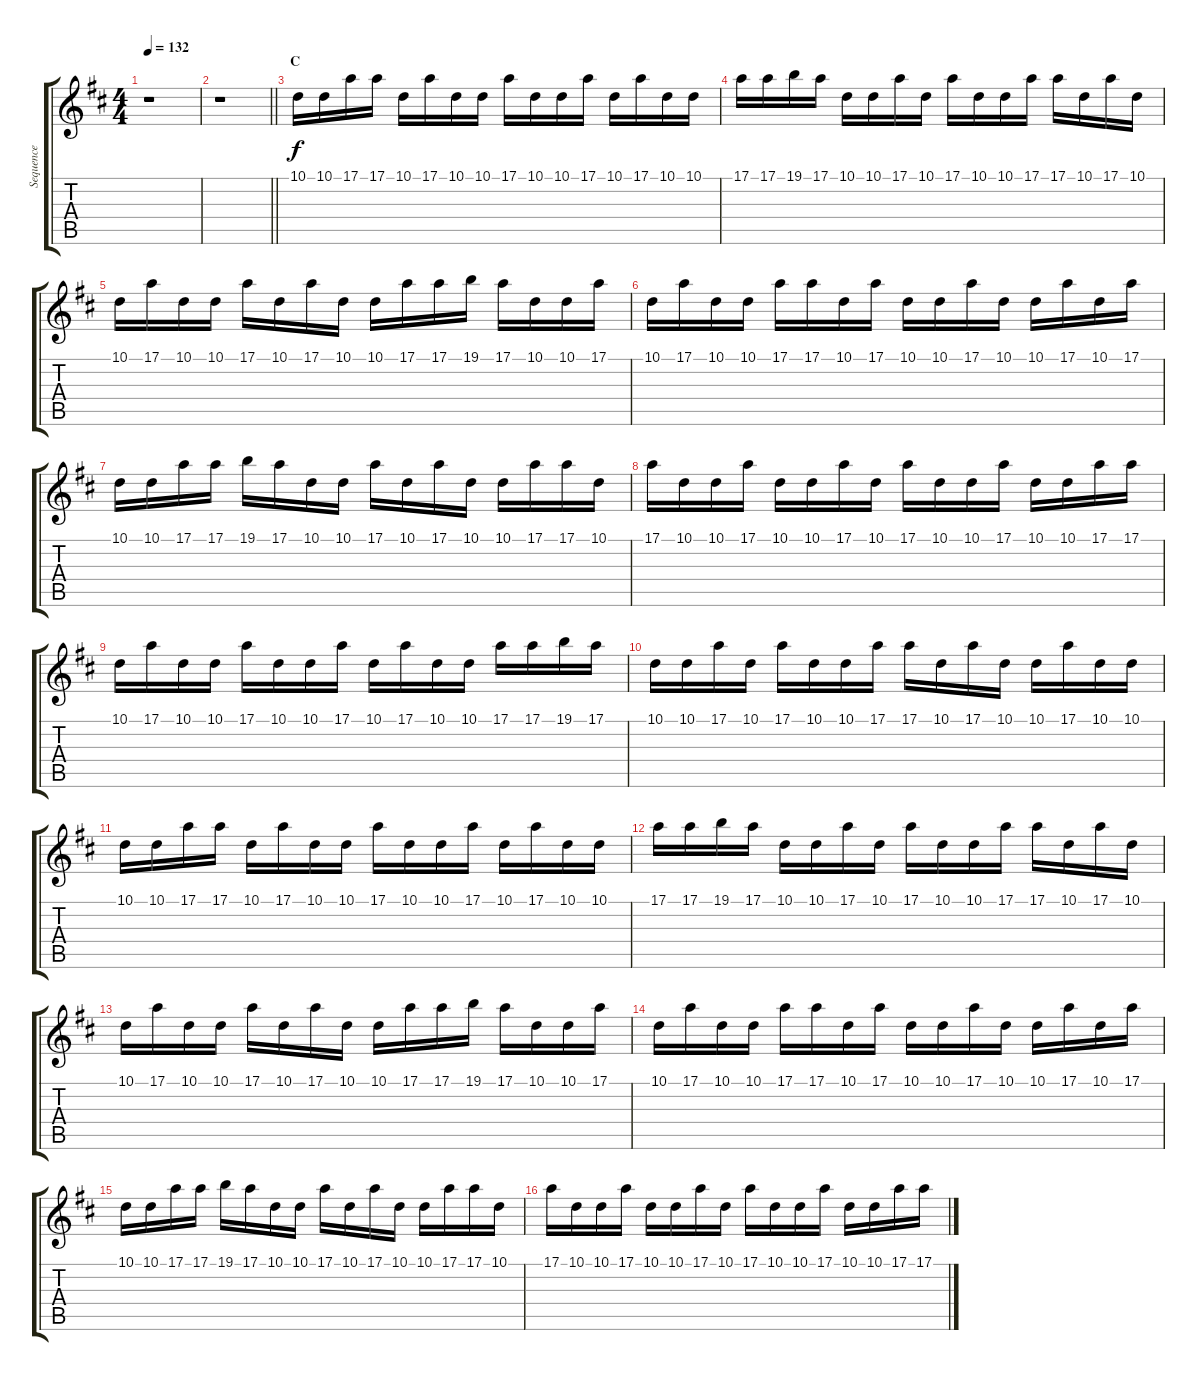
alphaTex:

\track ("Sequence" "Sequence") {instrument pad1newage}
\staff {score tabs}
\tuning (E4 B3 G3 D3 A2 E2) {hide}
\ts (4 4)
\tempo 132
\clef g2
\ks d
r.1{dy f} |
\barLineRight lightlight
r.1 |
\section ("" "C")
10.1.16 10.1.16 17.1.16 17.1.16 10.1.16 17.1.16 10.1.16 10.1.16 17.1.16 10.1.16 10.1.16 17.1.16 10.1.16 17.1.16 10.1.16 10.1.16 |
17.1.16 17.1.16 19.1.16 17.1.16 10.1.16 10.1.16 17.1.16 10.1.16 17.1.16 10.1.16 10.1.16 17.1.16 17.1.16 10.1.16 17.1.16 10.1.16 |
10.1.16 17.1.16 10.1.16 10.1.16 17.1.16 10.1.16 17.1.16 10.1.16 10.1.16 17.1.16 17.1.16 19.1.16 17.1.16 10.1.16 10.1.16 17.1.16 |
10.1.16 17.1.16 10.1.16 10.1.16 17.1.16 17.1.16 10.1.16 17.1.16 10.1.16 10.1.16 17.1.16 10.1.16 10.1.16 17.1.16 10.1.16 17.1.16 |
10.1.16 10.1.16 17.1.16 17.1.16 19.1.16 17.1.16 10.1.16 10.1.16 17.1.16 10.1.16 17.1.16 10.1.16 10.1.16 17.1.16 17.1.16 10.1.16 |
17.1.16 10.1.16 10.1.16 17.1.16 10.1.16 10.1.16 17.1.16 10.1.16 17.1.16 10.1.16 10.1.16 17.1.16 10.1.16 10.1.16 17.1.16 17.1.16 |
10.1.16 17.1.16 10.1.16 10.1.16 17.1.16 10.1.16 10.1.16 17.1.16 10.1.16 17.1.16 10.1.16 10.1.16 17.1.16 17.1.16 19.1.16 17.1.16 |
10.1.16 10.1.16 17.1.16 10.1.16 17.1.16 10.1.16 10.1.16 17.1.16 17.1.16 10.1.16 17.1.16 10.1.16 10.1.16 17.1.16 10.1.16 10.1.16 |
10.1.16 10.1.16 17.1.16 17.1.16 10.1.16 17.1.16 10.1.16 10.1.16 17.1.16 10.1.16 10.1.16 17.1.16 10.1.16 17.1.16 10.1.16 10.1.16 |
17.1.16 17.1.16 19.1.16 17.1.16 10.1.16 10.1.16 17.1.16 10.1.16 17.1.16 10.1.16 10.1.16 17.1.16 17.1.16 10.1.16 17.1.16 10.1.16 |
10.1.16 17.1.16 10.1.16 10.1.16 17.1.16 10.1.16 17.1.16 10.1.16 10.1.16 17.1.16 17.1.16 19.1.16 17.1.16 10.1.16 10.1.16 17.1.16 |
10.1.16 17.1.16 10.1.16 10.1.16 17.1.16 17.1.16 10.1.16 17.1.16 10.1.16 10.1.16 17.1.16 10.1.16 10.1.16 17.1.16 10.1.16 17.1.16 |
10.1.16 10.1.16 17.1.16 17.1.16 19.1.16 17.1.16 10.1.16 10.1.16 17.1.16 10.1.16 17.1.16 10.1.16 10.1.16 17.1.16 17.1.16 10.1.16 |
17.1.16 10.1.16 10.1.16 17.1.16 10.1.16 10.1.16 17.1.16 10.1.16 17.1.16 10.1.16 10.1.16 17.1.16 10.1.16 10.1.16 17.1.16 17.1.16
